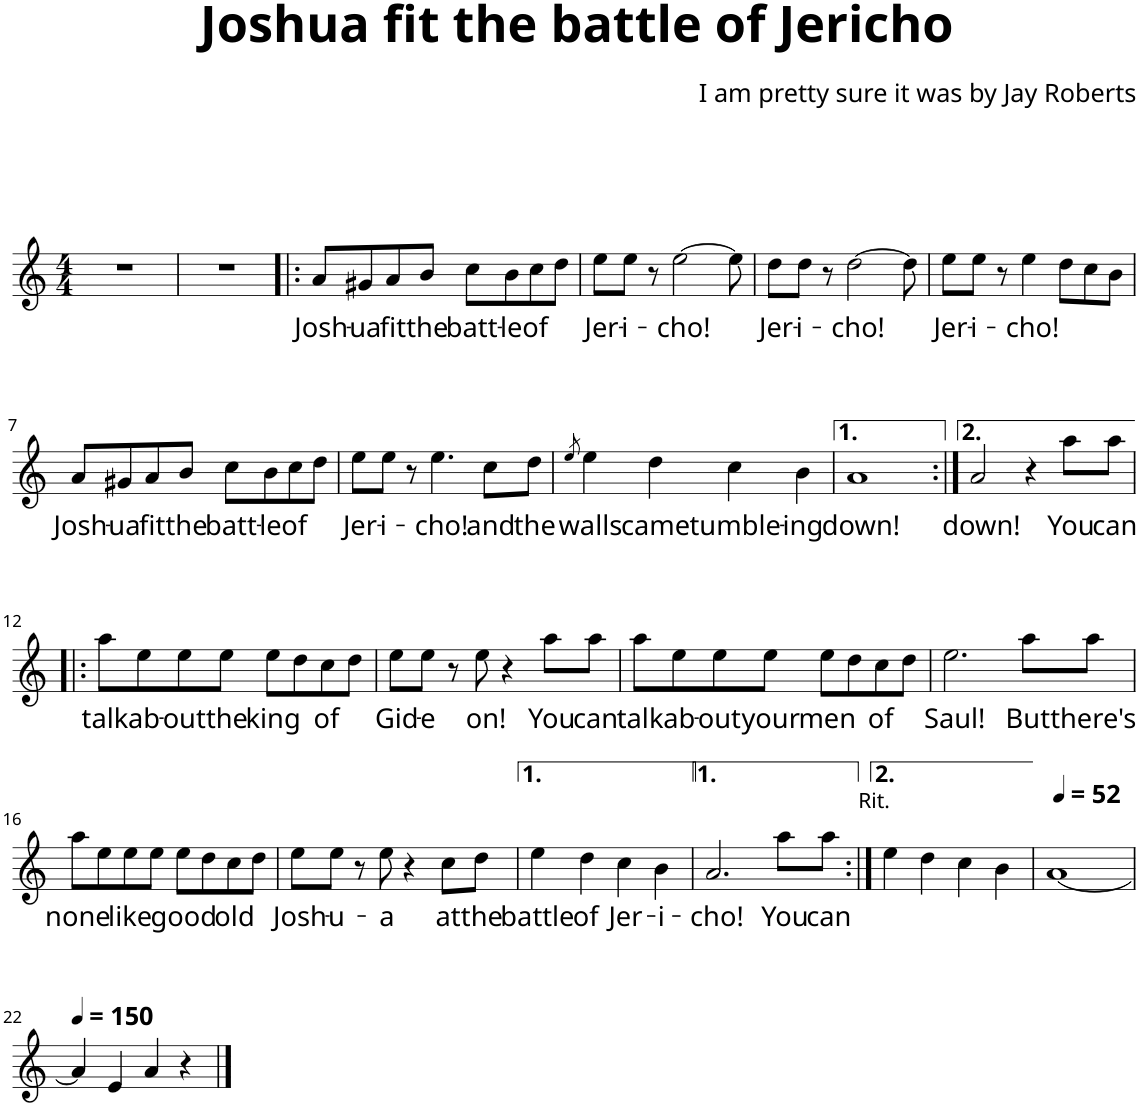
**kern	**text
*part1	*part1
*staff1	*staff1
*I"Stimme	*
*I'St.	*
*clefG2	*
*k[]	*
*M4/4	*
=1	=1
1r	.
=2	=2
1r	.
=3!|:	=3!|:
!	!LO:LY:b
8a/L	Josh-
!	!LO:LY:b
8g#X/	-ua
!	!LO:LY:b
8a/	fit
!	!LO:LY:b
8b/J	the
!	!LO:LY:b
8cc\L	batt-
!	!LO:LY:b
8b\	-le
!	!LO:LY:b
8cc\	of
8dd\J	.
=4	=4
!	!LO:LY:b
8ee\L	Jer-
!	!LO:LY:b
8ee\J	-i-
8r	.
!	!LO:LY:b
[2ee\	-cho!
8ee\]	.
=5	=5
!	!LO:LY:b
8dd\L	Jer-
!	!LO:LY:b
8dd\J	-i-
8r	.
!	!LO:LY:b
[2dd\	-cho!
8dd\]	.
=6	=6
!	!LO:LY:b
8ee\L	Jer-
!	!LO:LY:b
8ee\J	-i-
8r	.
!	!LO:LY:b
4ee\	-cho!
8dd\L	.
8cc\	.
8b\J	.
!!LO:LB:g=z
=7	=7
!	!LO:LY:b
8a/L	Josh-
!	!LO:LY:b
8g#X/	-ua
!	!LO:LY:b
8a/	fit
!	!LO:LY:b
8b/J	the
!	!LO:LY:b
8cc\L	batt-
!	!LO:LY:b
8b\	-le
!	!LO:LY:b
8cc\	of
8dd\J	.
=8	=8
!	!LO:LY:b
8ee\L	Jer-
!	!LO:LY:b
8ee\J	-i-
8r	.
!	!LO:LY:b
4.ee\	-cho!
!	!LO:LY:b
8cc\L	and
!	!LO:LY:b
8dd\J	the
=9	=9
8qee/	.
!	!LO:LY:b
4ee\	walls
!	!LO:LY:b
4dd\	came
!	!LO:LY:b
4cc\	tumble-
!	!LO:LY:b
4b\	-ing
=10	=10
!	!LO:LY:b
1a	down!
=11:|!	=11:|!
!	!LO:LY:b
2a/	down!
4r	.
!	!LO:LY:b
8aa\L	You
!	!LO:LY:b
8aa\J	can
!!LO:LB:g=z
=12!|:	=12!|:
!	!LO:LY:b
8aa\L	talk
!	!LO:LY:b
8ee\	ab-
!	!LO:LY:b
8ee\	-out
!	!LO:LY:b
8ee\J	the
!	!LO:LY:b
8ee\L	king
8dd\	.
!	!LO:LY:b
8cc\	of
8dd\J	.
=13	=13
!	!LO:LY:b
8ee\L	Gid-
!	!LO:LY:b
8ee\J	-e
8r	.
!	!LO:LY:b
8ee\	on!
4r	.
!	!LO:LY:b
8aa\L	You
!	!LO:LY:b
8aa\J	can
=14	=14
!	!LO:LY:b
8aa\L	talk
!	!LO:LY:b
8ee\	ab-
!	!LO:LY:b
8ee\	-out
!	!LO:LY:b
8ee\J	your
!	!LO:LY:b
8ee\L	men
8dd\	.
!	!LO:LY:b
8cc\	of
8dd\J	.
=15	=15
!	!LO:LY:b
2.ee\	Saul!
!	!LO:LY:b
8aa\L	But
!	!LO:LY:b
8aa\J	there's
!!LO:LB:g=z
=16	=16
!	!LO:LY:b
8aa\L	none
8ee\	.
!	!LO:LY:b
8ee\	like
8ee\J	.
!	!LO:LY:b
8ee\L	good
8dd\	.
!	!LO:LY:b
8cc\	old
8dd\J	.
=17	=17
!	!LO:LY:b
8ee\L	Josh-
!	!LO:LY:b
8ee\J	-u-
8r	.
!	!LO:LY:b
8ee\	-a
4r	.
!	!LO:LY:b
8cc\L	at
!	!LO:LY:b
8dd\J	the
=18	=18
!	!LO:LY:b
4ee\	battle
!	!LO:LY:b
4dd\	of
!	!LO:LY:b
4cc\	Jer-
!	!LO:LY:b
4b\	-i-
=19	=19
!	!LO:LY:b
2.a/	-cho!
!	!LO:LY:b
8aa\L	You
!	!LO:LY:b
8aa\J	can
=20:|!	=20:|!
!LO:TX:a:t=Rit.	!
4ee\	.
4dd\	.
4cc\	.
4b\	.
=21	=21
*MM52	*
[1a	.
!!LO:LB:g=z
=22	=22
*MM150	*
4a/]	.
4e/	.
4a/	.
4r	.
==	==
*-	*-
